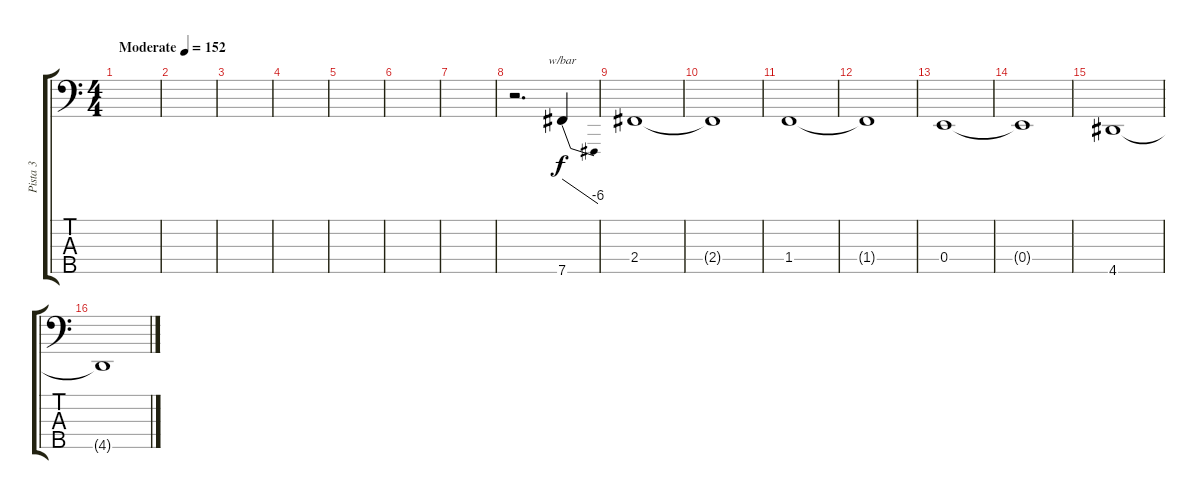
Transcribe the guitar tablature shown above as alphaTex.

\track ("Pista 3" "Pista 3") {instrument electricbassfinger}
\staff {score tabs}
\tuning (G2 D2 A1 E1 B0) {hide}
\ts (4 4)
\tempo (152 "Moderate")
\clef f4
\ks c
|
|
|
|
|
|
|
r.2{d} 7.5.4{tbe (dive default 0 0 60 -24)} |
2.4.1 |
2.4{t}.1 |
1.4.1 |
1.4{t}.1 |
0.4.1 |
0.4{t}.1 |
4.5.1 |
4.5{t}.1
